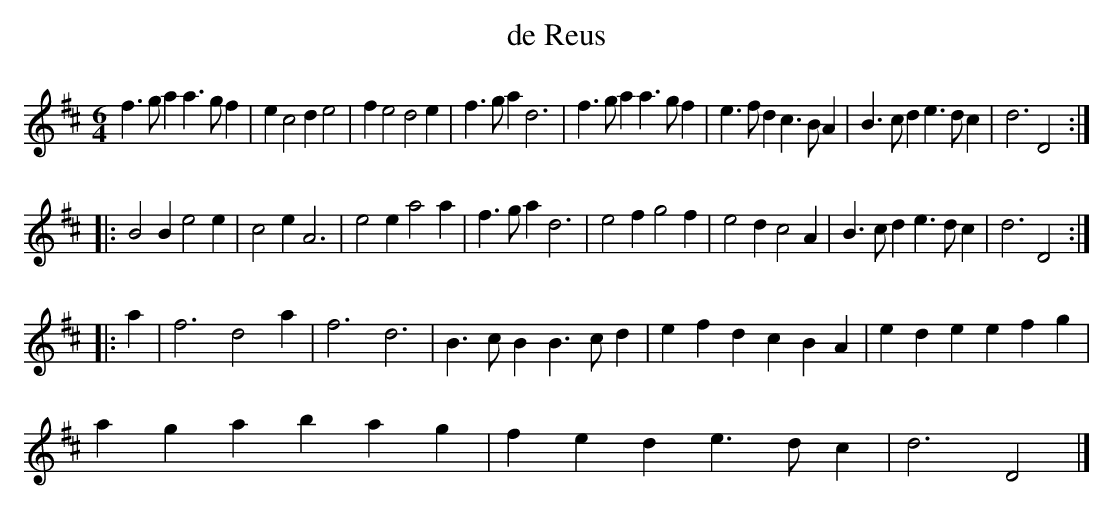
X:1
T:de Reus
M:6/4
K:Dmaj
f3ga2a3gf2|e2c4d2e4|f2e4d4e2|f3ga2d6|f3ga2a3gf2|e3fd2c3BA2|B3cd2e3dc2|d6D4:|
|:B4B2e4e2|c4e2A6|e4e2a4a2|f3ga2d6|e4f2g4f2|e4d2c4A2|B3cd2e3dc2|d6D4:|
|:a2|f6d4a2|f6d6|B3cB2B3cd2|e2f2d2c2B2A2|e2d2e2e2f2g2|
a2g2a2b2a2g2|f2e2d2e3dc2|d6D4|]
